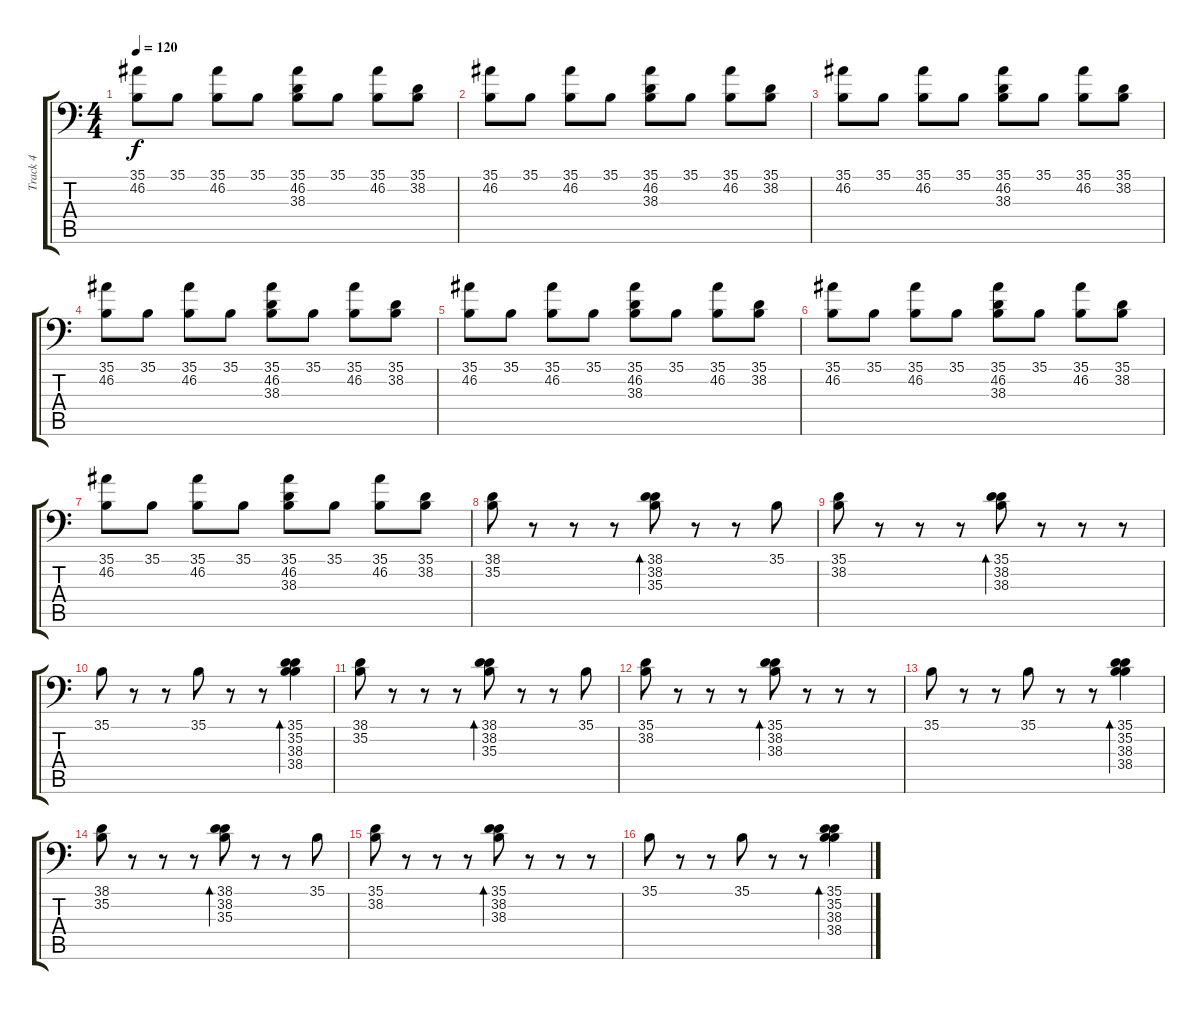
\track ("Track 4" "Track 4") {instrument acousticgrandpiano}
\staff {score tabs}
\tuning (C-1 C-1 C-1 C-1 C-1 C-1) {hide}
\ts (4 4)
\tempo 120
\clef f4
\ks c
(35.1 46.2).8{dy f} 35.1.8 (35.1 46.2).8 35.1.8 (35.1 46.2 38.3).8 35.1.8 (35.1 46.2).8 (35.1 38.2).8 |
(35.1 46.2).8 35.1.8 (35.1 46.2).8 35.1.8 (35.1 46.2 38.3).8 35.1.8 (35.1 46.2).8 (35.1 38.2).8 |
(35.1 46.2).8 35.1.8 (35.1 46.2).8 35.1.8 (35.1 46.2 38.3).8 35.1.8 (35.1 46.2).8 (35.1 38.2).8 |
(35.1 46.2).8 35.1.8 (35.1 46.2).8 35.1.8 (35.1 46.2 38.3).8 35.1.8 (35.1 46.2).8 (35.1 38.2).8 |
(35.1 46.2).8 35.1.8 (35.1 46.2).8 35.1.8 (35.1 46.2 38.3).8 35.1.8 (35.1 46.2).8 (35.1 38.2).8 |
(35.1 46.2).8 35.1.8 (35.1 46.2).8 35.1.8 (35.1 46.2 38.3).8 35.1.8 (35.1 46.2).8 (35.1 38.2).8 |
(35.1 46.2).8 35.1.8 (35.1 46.2).8 35.1.8 (35.1 46.2 38.3).8 35.1.8 (35.1 46.2).8 (35.1 38.2).8 |
(38.1 35.2).8 r.8 r.8 r.8 (38.1 38.2 35.3).8{bd 480} r.8 r.8 35.1.8 |
(35.1 38.2).8 r.8 r.8 r.8 (35.1 38.2 38.3).8{bd 480} r.8 r.8 r.8 |
35.1.8 r.8 r.8 35.1.8 r.8 r.8 (35.1 35.2 38.3 38.4).4{bd 480} |
(38.1 35.2).8 r.8 r.8 r.8 (38.1 38.2 35.3).8{bd 480} r.8 r.8 35.1.8 |
(35.1 38.2).8 r.8 r.8 r.8 (35.1 38.2 38.3).8{bd 480} r.8 r.8 r.8 |
35.1.8 r.8 r.8 35.1.8 r.8 r.8 (35.1 35.2 38.3 38.4).4{bd 480} |
(38.1 35.2).8 r.8 r.8 r.8 (38.1 38.2 35.3).8{bd 480} r.8 r.8 35.1.8 |
(35.1 38.2).8 r.8 r.8 r.8 (35.1 38.2 38.3).8{bd 480} r.8 r.8 r.8 |
35.1.8 r.8 r.8 35.1.8 r.8 r.8 (35.1 35.2 38.3 38.4).4{bd 480}
